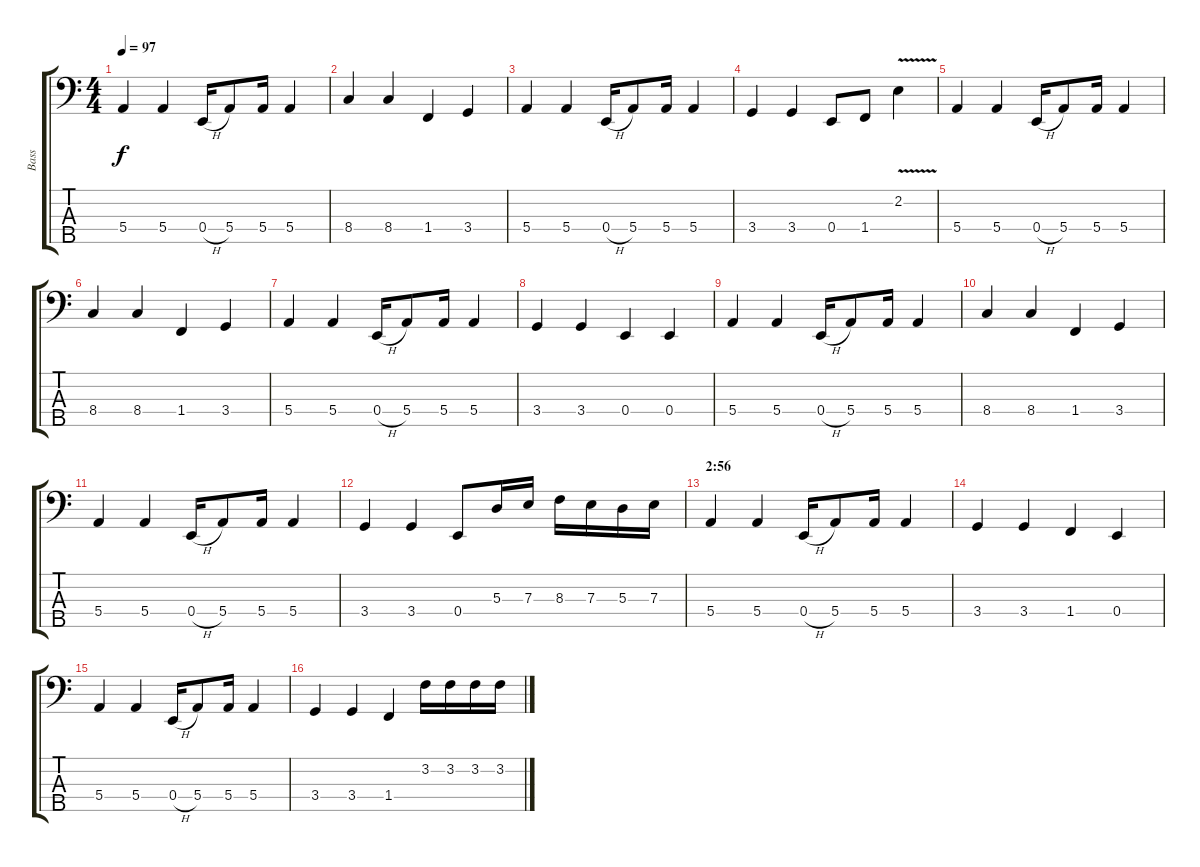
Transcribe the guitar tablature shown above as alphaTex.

\track ("Bass" "Bass") {instrument electricbasspick}
\staff {score tabs}
\tuning (G2 D2 A1 E1 B0) {hide}
\ts (4 4)
\tempo 97
\clef f4
\ks c
5.4.4{dy f} 5.4.4 0.4{h}.16 5.4.8 5.4.16 5.4.4 |
8.4.4 8.4.4 1.4.4 3.4.4 |
5.4.4 5.4.4 0.4{h}.16 5.4.8 5.4.16 5.4.4 |
3.4.4 3.4.4 0.4.8 1.4.8 2.2{v}.4 |
5.4.4 5.4.4 0.4{h}.16 5.4.8 5.4.16 5.4.4 |
8.4.4 8.4.4 1.4.4 3.4.4 |
5.4.4 5.4.4 0.4{h}.16 5.4.8 5.4.16 5.4.4 |
3.4.4 3.4.4 0.4.4 0.4.4 |
5.4.4 5.4.4 0.4{h}.16 5.4.8 5.4.16 5.4.4 |
8.4.4 8.4.4 1.4.4 3.4.4 |
5.4.4 5.4.4 0.4{h}.16 5.4.8 5.4.16 5.4.4 |
3.4.4 3.4.4 0.4.8 5.3.16 7.3.16 8.3.16 7.3.16 5.3.16 7.3.16 |
\section ("" "2:56")
5.4.4 5.4.4 0.4{h}.16 5.4.8 5.4.16 5.4.4 |
3.4.4 3.4.4 1.4.4 0.4.4 |
5.4.4 5.4.4 0.4{h}.16 5.4.8 5.4.16 5.4.4 |
3.4.4 3.4.4 1.4.4 3.2.16 3.2.16 3.2.16 3.2.16
